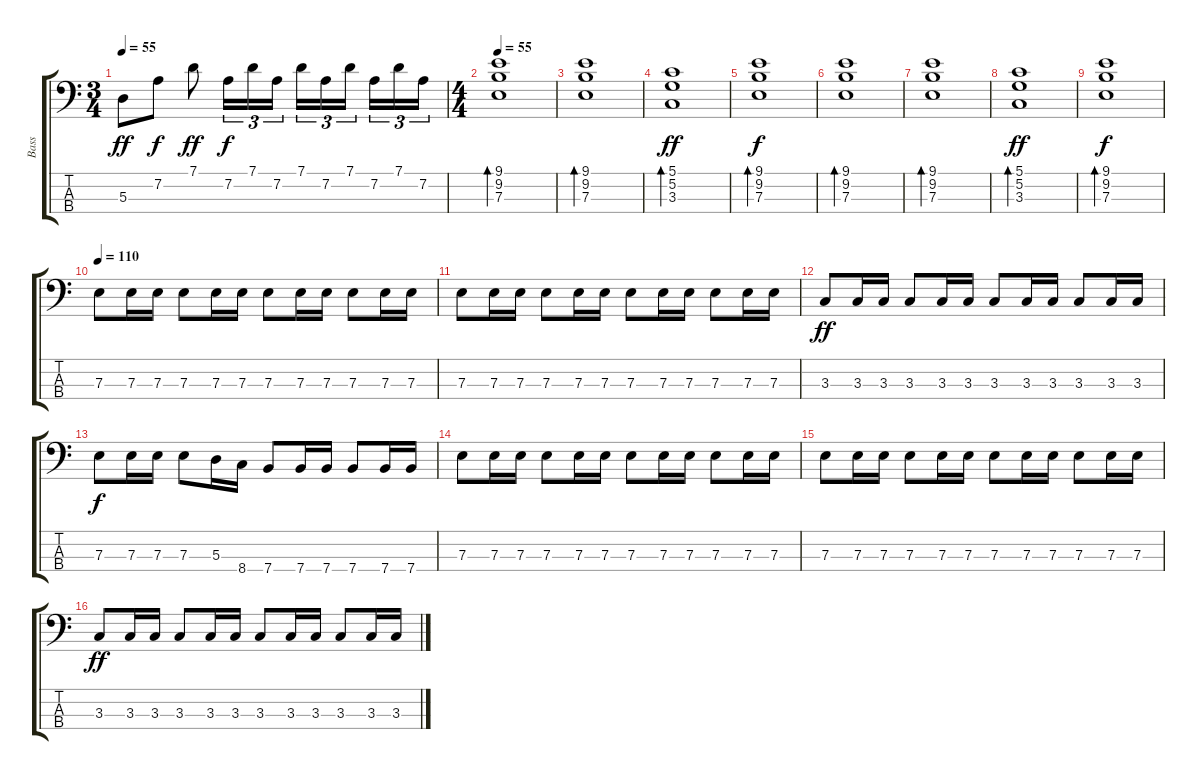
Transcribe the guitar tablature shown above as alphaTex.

\track ("Bass" "Bass") {instrument electricbassfinger}
\staff {score tabs}
\tuning (G2 D2 A1 E1) {hide}
\ts (3 4)
\tempo 55
\clef f4
\ks c
5.3.8{dy ff} 7.2.8{dy f} 7.1.8{dy ff} 7.2.16{tu (3 2) dy f} 7.1.16{tu (3 2)} 7.2.16{tu (3 2)} 7.1.16{tu (3 2)} 7.2.16{tu (3 2)} 7.1.16{tu (3 2)} 7.2.16{tu (3 2)} 7.1.16{tu (3 2)} 7.2.16{tu (3 2)} |
\ts (4 4)
\tempo 55
(9.1 9.2 7.3).1{bd 120} |
(9.1 9.2 7.3).1{bd 120} |
(5.1 5.2 3.3).1{bd 120 dy ff} |
(9.1 9.2 7.3).1{bd 120 dy f} |
(9.1 9.2 7.3).1{bd 120} |
(9.1 9.2 7.3).1{bd 120} |
(5.1 5.2 3.3).1{bd 120 dy ff} |
(9.1 9.2 7.3).1{bd 120 dy f} |
\tempo 110
7.3.8 7.3.16 7.3.16 7.3.8 7.3.16 7.3.16 7.3.8 7.3.16 7.3.16 7.3.8 7.3.16 7.3.16 |
7.3.8 7.3.16 7.3.16 7.3.8 7.3.16 7.3.16 7.3.8 7.3.16 7.3.16 7.3.8 7.3.16 7.3.16 |
3.3.8{dy ff} 3.3.16 3.3.16 3.3.8 3.3.16 3.3.16 3.3.8 3.3.16 3.3.16 3.3.8 3.3.16 3.3.16 |
7.3.8{dy f} 7.3.16 7.3.16 7.3.8 5.3.16 8.4.16 7.4.8 7.4.16 7.4.16 7.4.8 7.4.16 7.4.16 |
7.3.8 7.3.16 7.3.16 7.3.8 7.3.16 7.3.16 7.3.8 7.3.16 7.3.16 7.3.8 7.3.16 7.3.16 |
7.3.8 7.3.16 7.3.16 7.3.8 7.3.16 7.3.16 7.3.8 7.3.16 7.3.16 7.3.8 7.3.16 7.3.16 |
3.3.8{dy ff} 3.3.16 3.3.16 3.3.8 3.3.16 3.3.16 3.3.8 3.3.16 3.3.16 3.3.8 3.3.16 3.3.16
